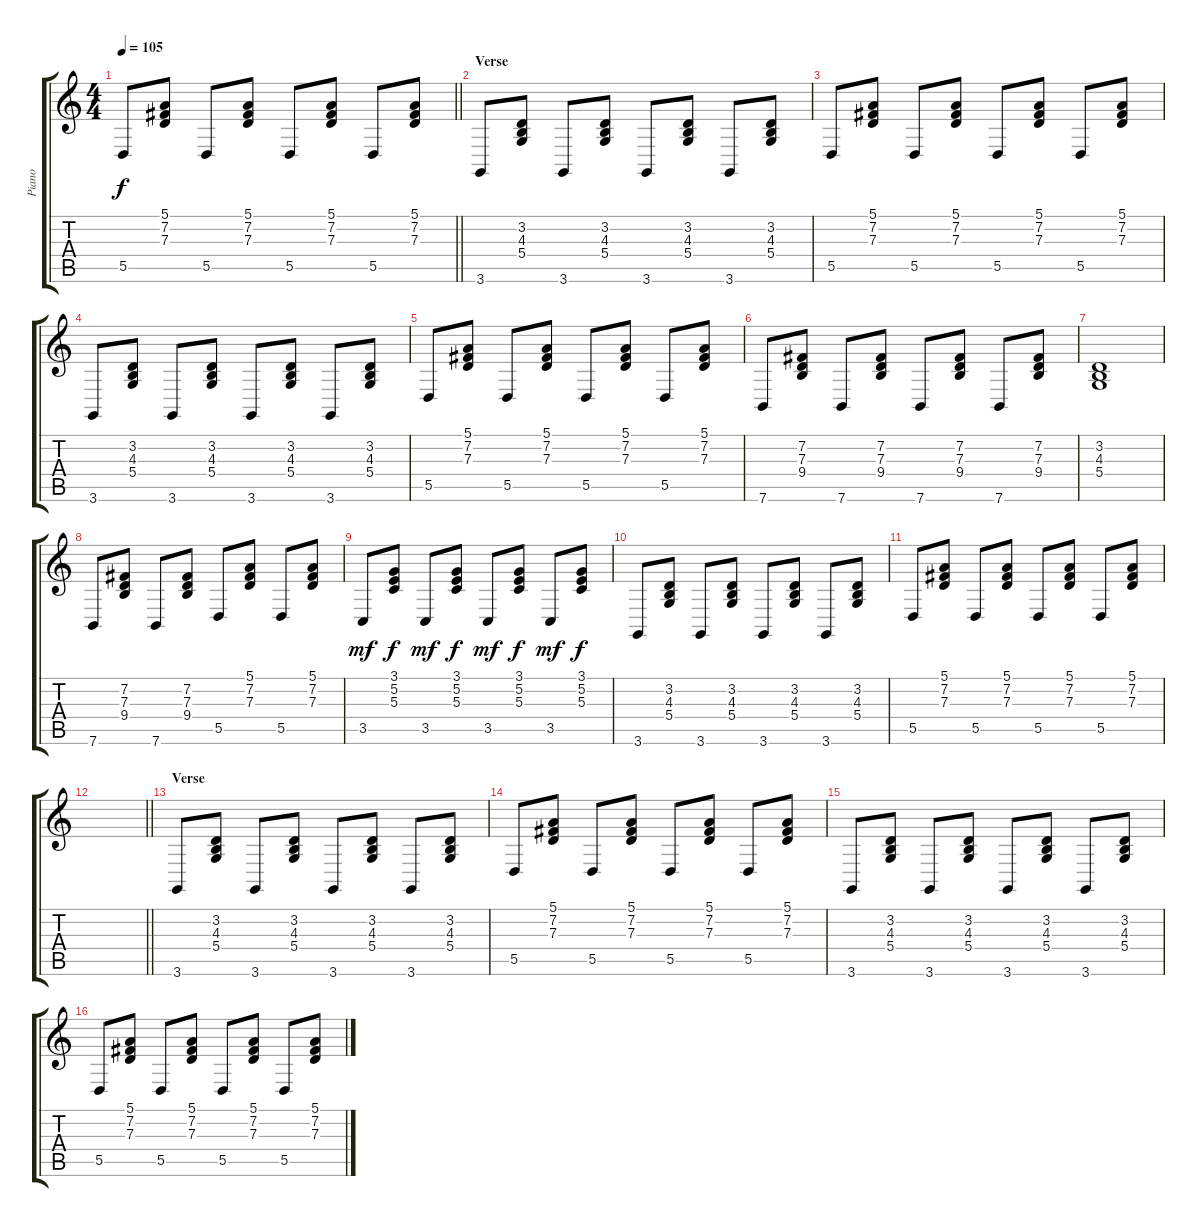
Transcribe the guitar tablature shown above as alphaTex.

\track ("Piano" "Piano") {instrument acousticgrandpiano}
\staff {score tabs}
\tuning (E4 B3 G3 D3 A2 E2) {hide}
\ts (4 4)
\tempo 105
\clef g2
\barLineRight lightlight
\ks c
5.5.8{dy f} (5.1 7.2 7.3).8 5.5.8 (5.1 7.2 7.3).8 5.5.8 (5.1 7.2 7.3).8 5.5.8 (5.1 7.2 7.3).8 |
\section ("" "Verse")
3.6.8 (3.2 4.3 5.4).8 3.6.8 (3.2 4.3 5.4).8 3.6.8 (3.2 4.3 5.4).8 3.6.8 (3.2 4.3 5.4).8 |
5.5.8 (5.1 7.2 7.3).8 5.5.8 (5.1 7.2 7.3).8 5.5.8 (5.1 7.2 7.3).8 5.5.8 (5.1 7.2 7.3).8 |
3.6.8 (3.2 4.3 5.4).8 3.6.8 (3.2 4.3 5.4).8 3.6.8 (3.2 4.3 5.4).8 3.6.8 (3.2 4.3 5.4).8 |
5.5.8 (5.1 7.2 7.3).8 5.5.8 (5.1 7.2 7.3).8 5.5.8 (5.1 7.2 7.3).8 5.5.8 (5.1 7.2 7.3).8 |
7.6.8 (7.2 7.3 9.4).8 7.6.8 (7.2 7.3 9.4).8 7.6.8 (7.2 7.3 9.4).8 7.6.8 (7.2 7.3 9.4).8 |
(3.2 4.3 5.4).1 |
7.6.8 (7.2 7.3 9.4).8 7.6.8 (7.2 7.3 9.4).8 5.5.8 (5.1 7.2 7.3).8 5.5.8 (5.1 7.2 7.3).8 |
3.5.8{dy mf} (3.1 5.2 5.3).8{dy f} 3.5.8{dy mf} (3.1 5.2 5.3).8{dy f} 3.5.8{dy mf} (3.1 5.2 5.3).8{dy f} 3.5.8{dy mf} (3.1 5.2 5.3).8{dy f} |
3.6.8 (3.2 4.3 5.4).8 3.6.8 (3.2 4.3 5.4).8 3.6.8 (3.2 4.3 5.4).8 3.6.8 (3.2 4.3 5.4).8 |
5.5.8 (5.1 7.2 7.3).8 5.5.8 (5.1 7.2 7.3).8 5.5.8 (5.1 7.2 7.3).8 5.5.8 (5.1 7.2 7.3).8 |
\barLineRight lightlight
|
\section ("" "Verse")
3.6.8 (3.2 4.3 5.4).8 3.6.8 (3.2 4.3 5.4).8 3.6.8 (3.2 4.3 5.4).8 3.6.8 (3.2 4.3 5.4).8 |
5.5.8 (5.1 7.2 7.3).8 5.5.8 (5.1 7.2 7.3).8 5.5.8 (5.1 7.2 7.3).8 5.5.8 (5.1 7.2 7.3).8 |
3.6.8 (3.2 4.3 5.4).8 3.6.8 (3.2 4.3 5.4).8 3.6.8 (3.2 4.3 5.4).8 3.6.8 (3.2 4.3 5.4).8 |
5.5.8 (5.1 7.2 7.3).8 5.5.8 (5.1 7.2 7.3).8 5.5.8 (5.1 7.2 7.3).8 5.5.8 (5.1 7.2 7.3).8
